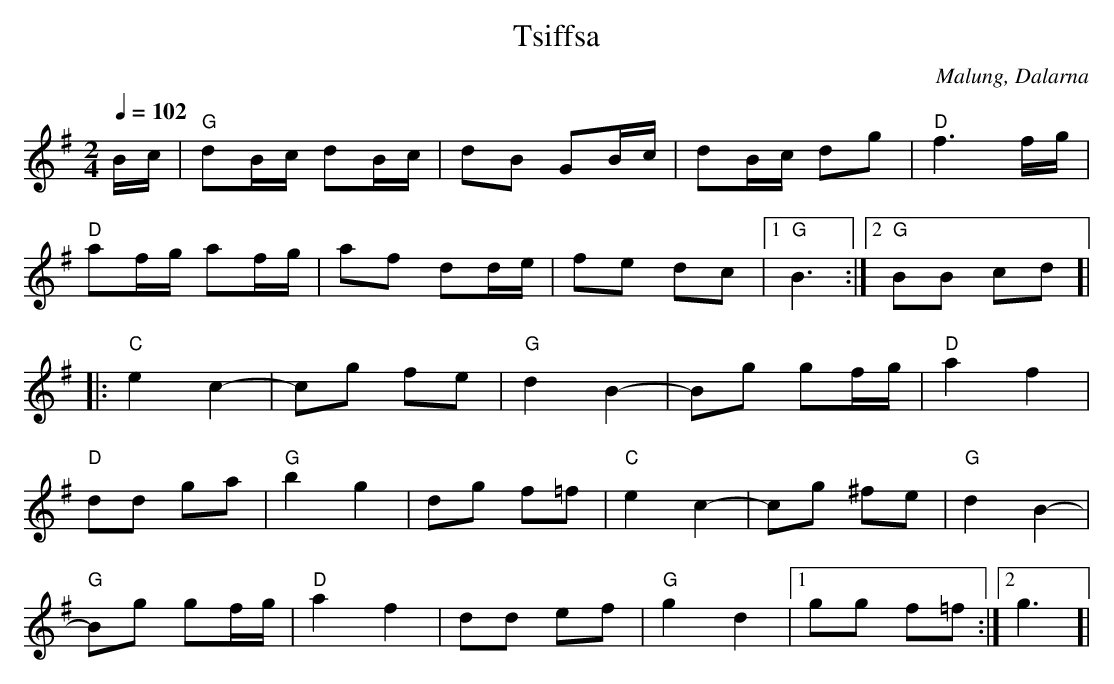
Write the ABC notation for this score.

X:1
T:Tsiffsa
O:Malung, Dalarna
M:2/4
L:1/16
Q:1/4=102
K:G
Bc|"G"d2Bc d2Bc|d2B2 G2Bc| d2Bc d2g2|"D"f6 fg|
"D"a2fg a2fg| a2f2 d2de| f2e2 d2c2|1"G"B6:|2"G"B2B2 c2d2]|
|:"C"e4 c4-|c2g2 f2e2|"G"d4 B4-|B2g2 g2fg|"D"a4 f4|
"D"d2d2 g2a2|"G"b4 g4|d2g2 f2=f2|"C"e4 c4-|c2g2 ^f2e2|"G"d4 B4-|
"G"B2g2 g2fg|"D"a4 f4|d2d2 e2f2|"G"g4 d4|1g2g2 f2=f2:|2 g6]|
